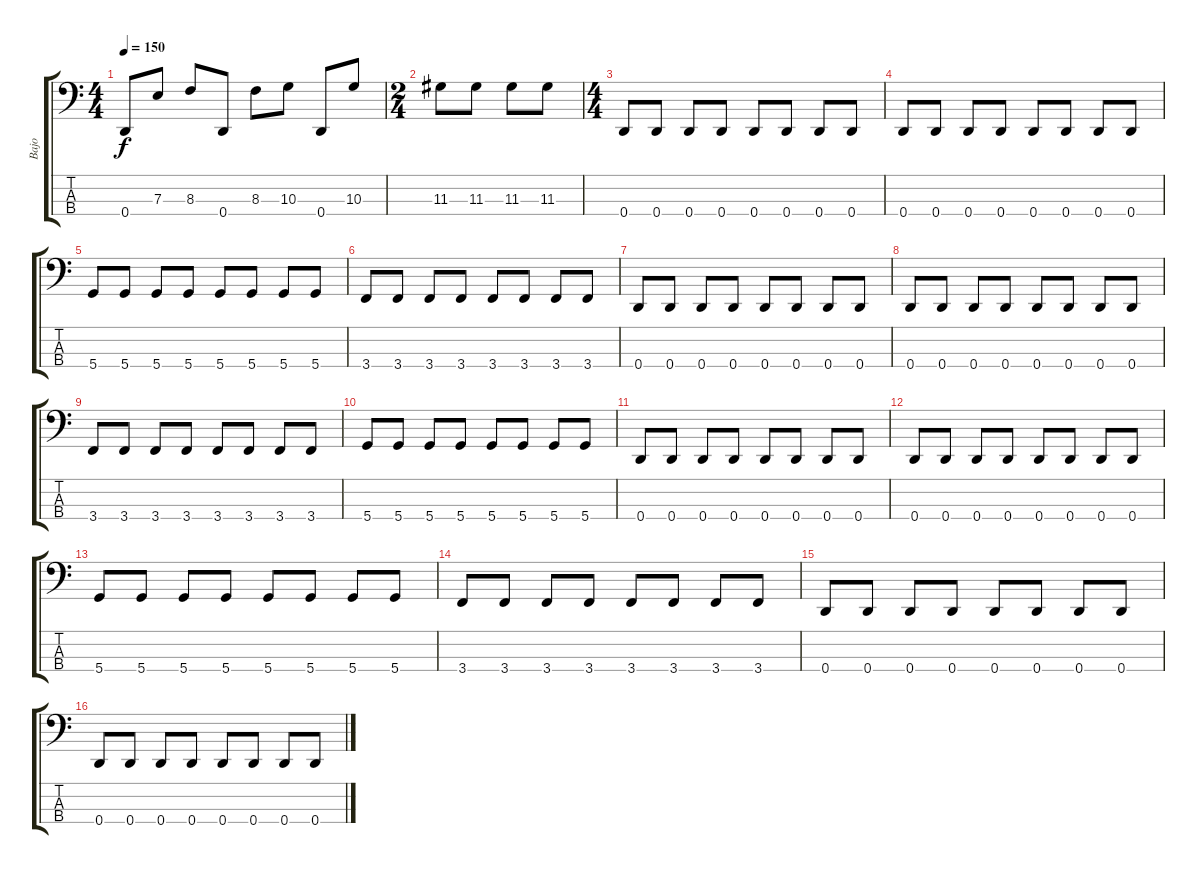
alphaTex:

\track ("Bajo" "Bajo") {instrument electricbassfinger}
\staff {score tabs}
\tuning (G2 D2 A1 D1) {hide}
\ts (4 4)
\tempo 150
\clef f4
\ks c
0.4.8{dy f} 7.3.8 8.3.8 0.4.8 8.3.8 10.3.8 0.4.8 10.3.8 |
\ts (2 4)
11.3.8 11.3.8 11.3.8 11.3.8 |
\ts (4 4)
0.4.8 0.4.8 0.4.8 0.4.8 0.4.8 0.4.8 0.4.8 0.4.8 |
0.4.8 0.4.8 0.4.8 0.4.8 0.4.8 0.4.8 0.4.8 0.4.8 |
5.4.8 5.4.8 5.4.8 5.4.8 5.4.8 5.4.8 5.4.8 5.4.8 |
3.4.8 3.4.8 3.4.8 3.4.8 3.4.8 3.4.8 3.4.8 3.4.8 |
0.4.8 0.4.8 0.4.8 0.4.8 0.4.8 0.4.8 0.4.8 0.4.8 |
0.4.8 0.4.8 0.4.8 0.4.8 0.4.8 0.4.8 0.4.8 0.4.8 |
3.4.8 3.4.8 3.4.8 3.4.8 3.4.8 3.4.8 3.4.8 3.4.8 |
5.4.8 5.4.8 5.4.8 5.4.8 5.4.8 5.4.8 5.4.8 5.4.8 |
0.4.8 0.4.8 0.4.8 0.4.8 0.4.8 0.4.8 0.4.8 0.4.8 |
0.4.8 0.4.8 0.4.8 0.4.8 0.4.8 0.4.8 0.4.8 0.4.8 |
5.4.8 5.4.8 5.4.8 5.4.8 5.4.8 5.4.8 5.4.8 5.4.8 |
3.4.8 3.4.8 3.4.8 3.4.8 3.4.8 3.4.8 3.4.8 3.4.8 |
0.4.8 0.4.8 0.4.8 0.4.8 0.4.8 0.4.8 0.4.8 0.4.8 |
0.4.8 0.4.8 0.4.8 0.4.8 0.4.8 0.4.8 0.4.8 0.4.8
